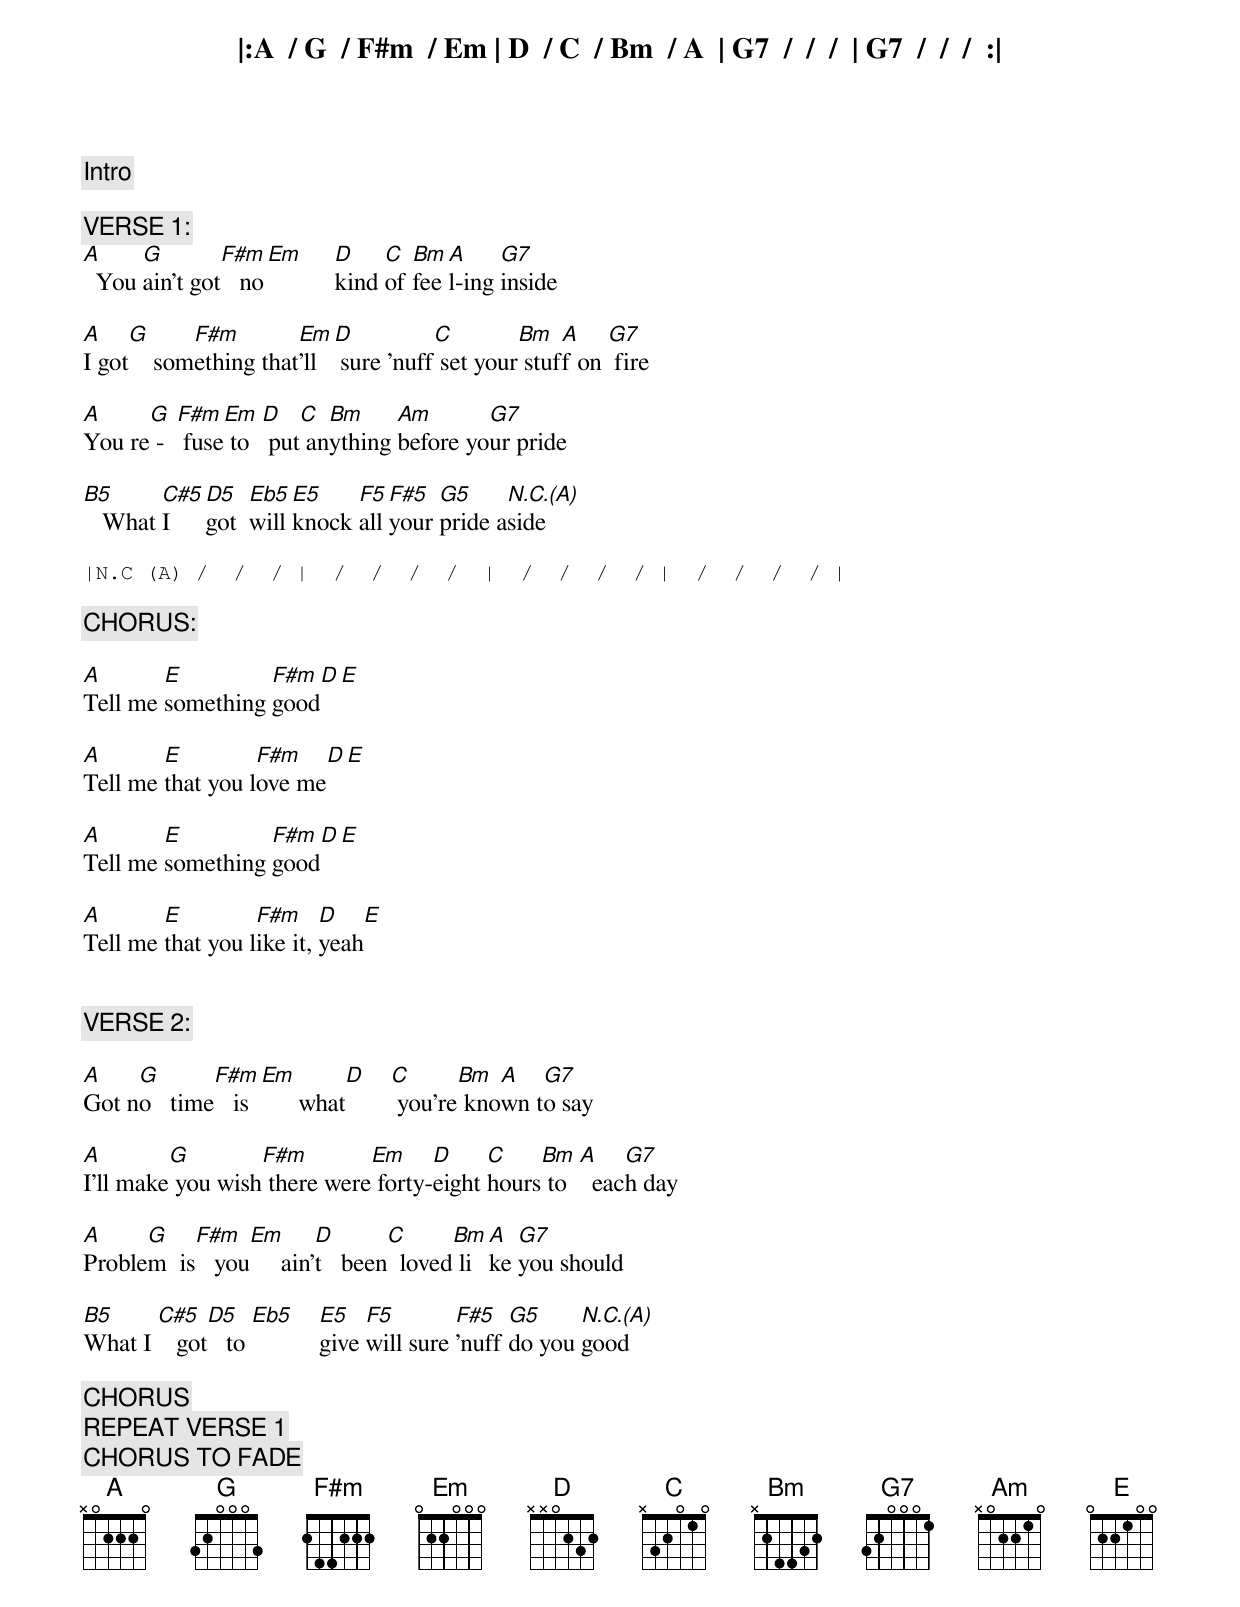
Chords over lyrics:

[Intro]
|:A  / G  / F#m  / Em | D  / C  / Bm  / A  | G7  /  /  /  | G7  /  /  /  :|

[VERSE 1:]
A     G        F#m  Em   D    C  Bm A     G7
  You ain't got   no     kind of feel-ing inside

A    G      F#m        Em   D          C        Bm   A    G7
I got    something that'll   sure 'nuff set your stuff on  fire

A     G   F#m  Em   D   C  Bm     Am       G7
You re -   fuse to   put anything before your pride

B5      C#5  D5   Eb5  E5    F5  F#5  G5     N.C.(A)
   What I    got  will knock all your pride aside

|N.C (A) /  /  / |  /  /  /  /  |  /  /  /  / |  /  /  /  / |

[CHORUS:]

A       E         F#m     D     E
Tell me something good

A       E         F#m     D     E
Tell me that you love me

A       E         F#m     D     E
Tell me something good

A       E         F#m     D     E
Tell me that you like it, yeah


[VERSE 2:]

A    G       F#m  Em        D   C      Bm  A   G7
Got no   time   is      what     you're known to say

A        G        F#m        Em     D     C    Bm   A    G7
I'll make you wish there were forty-eight hours to    each day

A     G    F#m   Em       D       C      Bm A  G7
Problem  is   you     ain't   been  loved like you should

B5     C#5   D5    Eb5 E5   F5        F#5   G5     N.C.(A)
What I    got   to     give will sure 'nuff do you good

[CHORUS]
[REPEAT VERSE 1]
[CHORUS TO FADE]
